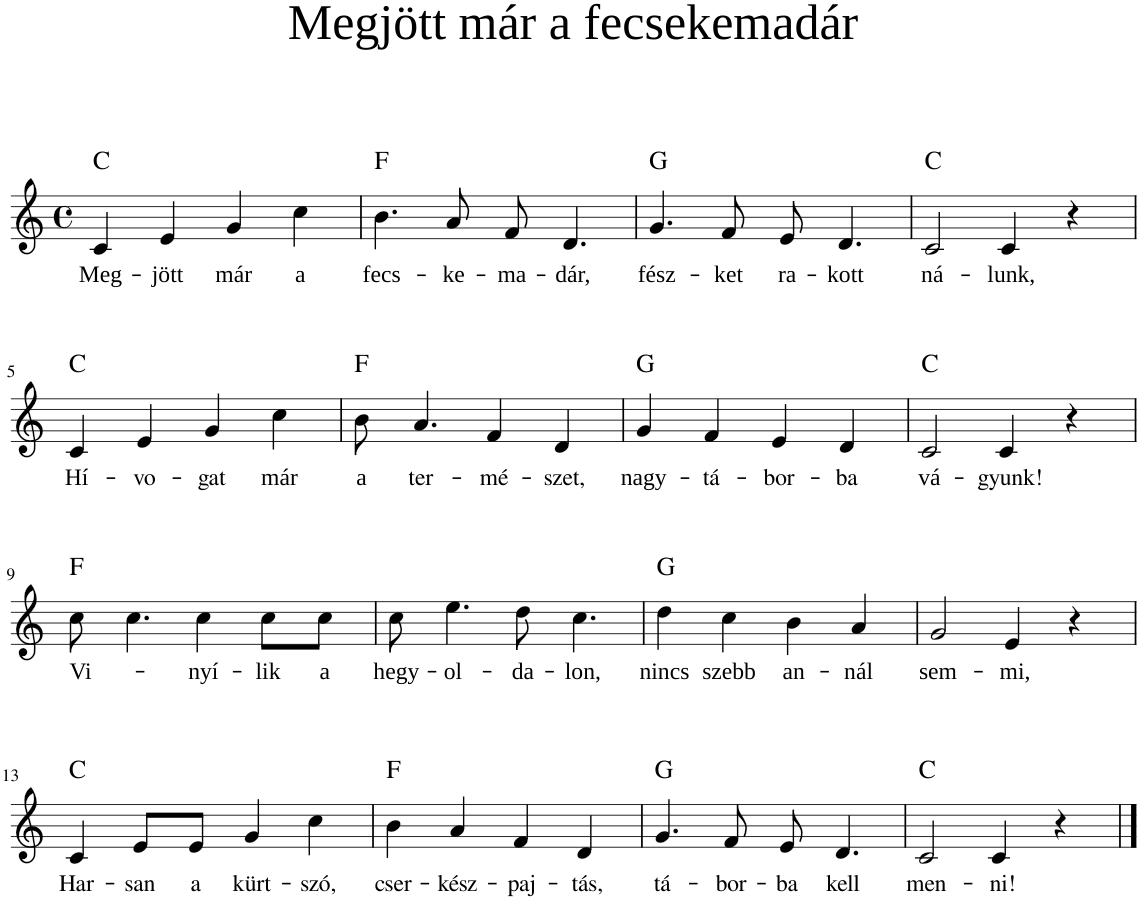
**kern	**text	**harte
*part1	*part1	*part1
*staff1	*staff1	*
*I"Piano	*	*
*I'Pno	*	*
*clefG2	*	*
*k[]	*	*
*M4/4	*	*
*met(c)	*	*
=1	=1	=1
!	!LO:LY:b	!
4c/	Meg-	C:maj
!	!LO:LY:b	!
4e/	-jött	.
!	!LO:LY:b	!
4g/	már	.
!	!LO:LY:b	!
4cc\	a	.
=2	=2	=2
!	!LO:LY:b	!
4.b\	fecs-	F:maj
!	!LO:LY:b	!
8a/	-ke-	.
!	!LO:LY:b	!
8f/	-ma-	.
!	!LO:LY:b	!
4.d/	-dár,	.
=3	=3	=3
!	!LO:LY:b	!
4.g/	fész-	G:maj
!	!LO:LY:b	!
8f/	-ket	.
!	!LO:LY:b	!
8e/	ra-	.
!	!LO:LY:b	!
4.d/	-kott	.
=4	=4	=4
!	!LO:LY:b	!
2c/	ná-	C:maj
!	!LO:LY:b	!
4c/	-lunk,	.
4r	.	.
!!LO:LB:g=z
=5	=5	=5
!	!LO:LY:b	!
4c/	Hí-	C:maj
!	!LO:LY:b	!
4e/	-vo-	.
!	!LO:LY:b	!
4g/	-gat	.
!	!LO:LY:b	!
4cc\	már	.
=6	=6	=6
!	!LO:LY:b	!
8b\	a	F:maj
!	!LO:LY:b	!
4.a/	ter-	.
!	!LO:LY:b	!
4f/	-mé-	.
!	!LO:LY:b	!
4d/	-szet,	.
=7	=7	=7
!	!LO:LY:b	!
4g/	nagy-	G:maj
!	!LO:LY:b	!
4f/	-tá-	.
!	!LO:LY:b	!
4e/	-bor-	.
!	!LO:LY:b	!
4d/	-ba	.
=8	=8	=8
!	!LO:LY:b	!
2c/	vá-	C:maj
!	!LO:LY:b	!
4c/	-gyunk!	.
4r	.	.
!!LO:LB:g=z
=9	=9	=9
!	!LO:LY:b	!
8cc\	Vi-	F:maj
4.cc\	.	.
!	!LO:LY:b	!
4cc\	nyí-	.
!	!LO:LY:b	!
8cc\L	-lik	.
!	!LO:LY:b	!
8cc\J	a	.
=10	=10	=10
!	!LO:LY:b	!
8cc\	hegy-	.
!	!LO:LY:b	!
4.ee\	-ol-	.
!	!LO:LY:b	!
8dd\	-da-	.
!	!LO:LY:b	!
4.cc\	-lon,	.
=11	=11	=11
!	!LO:LY:b	!
4dd\	nincs	G:maj
!	!LO:LY:b	!
4cc\	szebb	.
!	!LO:LY:b	!
4b\	an-	.
!	!LO:LY:b	!
4a/	-nál	.
=12	=12	=12
!	!LO:LY:b	!
2g/	sem-	.
!	!LO:LY:b	!
4e/	-mi,	.
4r	.	.
!!LO:LB:g=z
=13	=13	=13
!	!LO:LY:b	!
4c/	Har-	C:maj
!	!LO:LY:b	!
8e/L	-san	.
!	!LO:LY:b	!
8e/J	a	.
!	!LO:LY:b	!
4g/	kürt-	.
!	!LO:LY:b	!
4cc\	-szó,	.
=14	=14	=14
!	!LO:LY:b	!
4b\	cser-	F:maj
!	!LO:LY:b	!
4a/	-kész-	.
!	!LO:LY:b	!
4f/	-paj-	.
!	!LO:LY:b	!
4d/	-tás,	.
=15	=15	=15
!	!LO:LY:b	!
4.g/	tá-	G:maj
!	!LO:LY:b	!
8f/	-bor-	.
!	!LO:LY:b	!
8e/	-ba	.
!	!LO:LY:b	!
4.d/	kell	.
=16	=16	=16
!	!LO:LY:b	!
2c/	men-	C:maj
!	!LO:LY:b	!
4c/	-ni!	.
4r	.	.
==	==	==
*-	*-	*-
